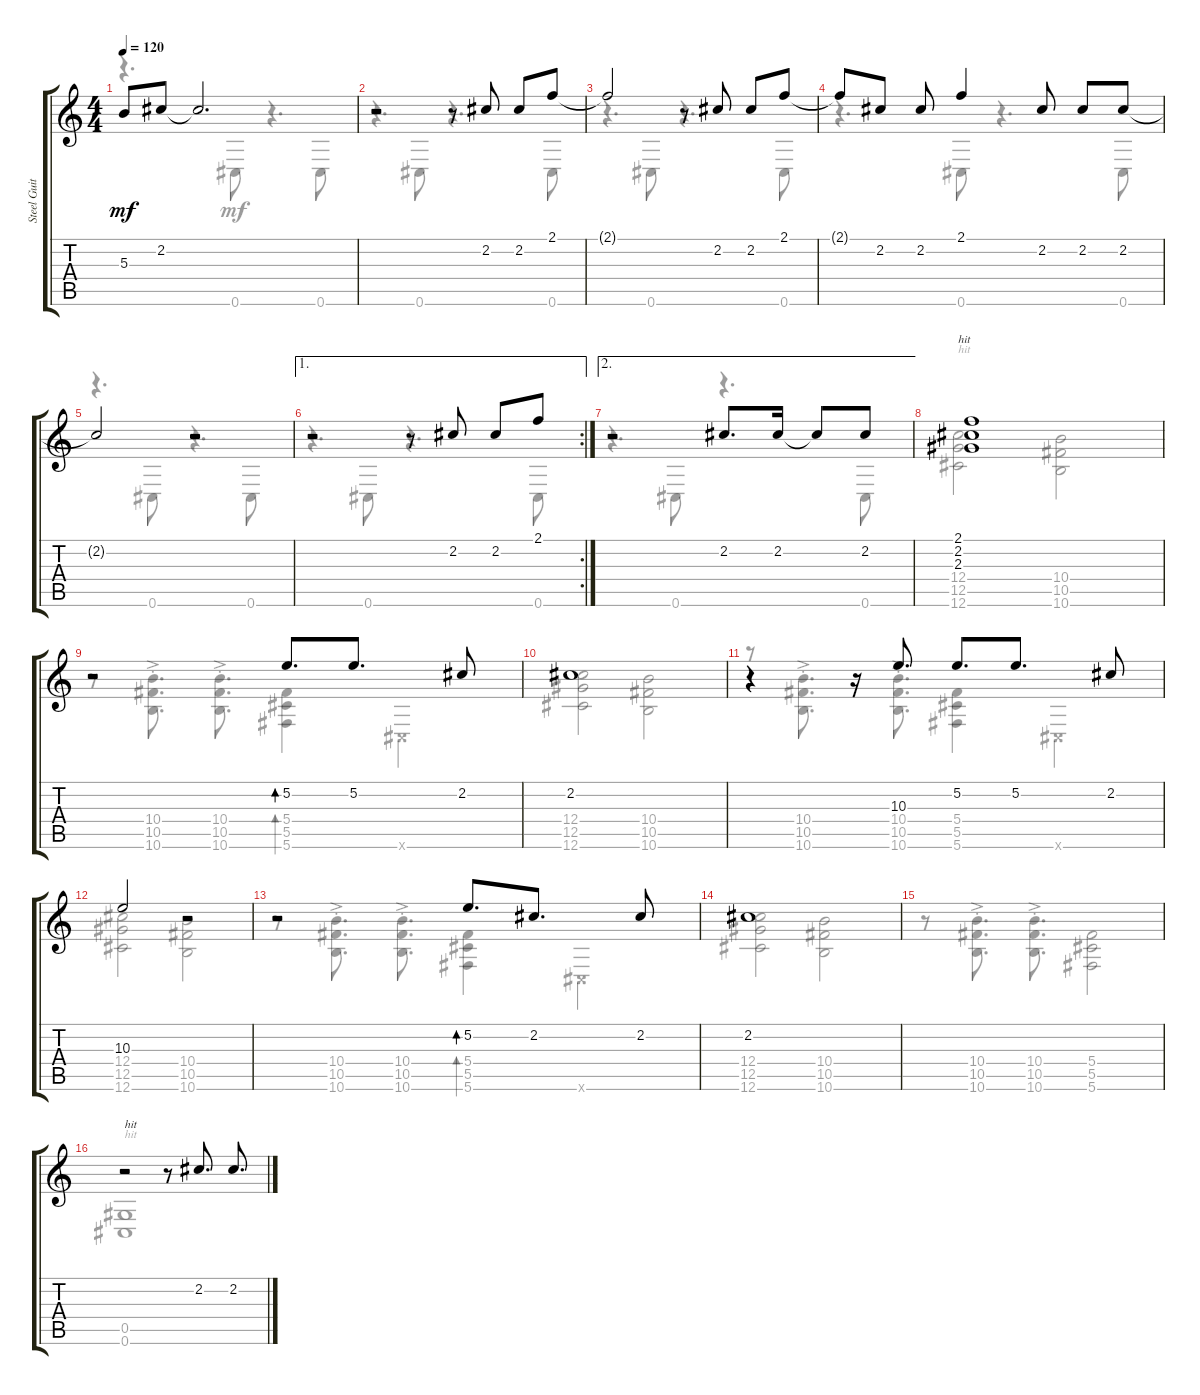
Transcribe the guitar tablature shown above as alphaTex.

\track ("Steel Guitar" "Steel Guit") {instrument acousticguitarsteel}
\staff {score tabs}
\tuning (Eb4 B3 Gb3 Db3 Ab2 Db2) {hide}
\voice
\ts (4 4)
\tempo 120
\clef g2
\ks c
5.3{t}.8{dy mf} 2.2.8 2.2{t}.2{d} |
r.2 r.8 2.2.8 2.2.8 2.1.8 |
2.1{t}.2 r.8 2.2.8 2.2.8 2.1.8 |
2.1{t}.8 2.2.8 2.2.8 2.1.4 2.2.8 2.2.8 2.2.8 |
2.2{t}.2 r.2 |
\ae 1
\rc 2
r.2 r.8 2.2.8 2.2.8 2.1.8 |
\ae 2
r.2 2.2.8{d} 2.2.16 2.2{t}.8 2.2.8 |
(2.1 2.2 2.3).1{txt "hit"} |
r.2 5.2.8{d bd 30} 5.2.8{d} 2.2.8 |
2.2.1 |
r.4 r.16 10.3.8{d} 5.2.8{d} 5.2.8{d} 2.2.8 |
10.3.2 r.2 |
r.2 5.2.8{d bd 30} 2.2.8{d} 2.2.8 |
2.2.1 |
|
r.2{txt "hit"} r.8 2.2.8{d} 2.2.8{d}
\voice
\clef g2
\ottava regular
\simile none
\ks c
r.4{d dy mf} 0.6.8 r.4{d} 0.6.8 |
r.4{d} 0.6.8 r.4{d} 0.6.8 |
r.4{d} 0.6.8 r.4{d} 0.6.8 |
r.4{d} 0.6.8 r.4{d} 0.6.8 |
r.4{d} 0.6.8 r.4{d} 0.6.8 |
r.4{d} 0.6.8 r.4{d} 0.6.8 |
r.4{d} 0.6.8 r.4{d} 0.6.8 |
(12.4 12.5 12.6).2{txt "hit"} (10.4 10.5 10.6).2 |
r.8 (10.4{ac st} 10.5 10.6).8{d} (10.4 10.5 10.6{ac st}).8{d} (5.4 5.5 5.6).4{bd 30} 0.6{x}.4 |
(12.4 12.5 12.6).2 (10.4 10.5 10.6).2 |
r.8 (10.4{ac st} 10.5 10.6).8{d} (10.4 10.5 10.6{ac st}).8{d} (5.4 5.5 5.6).4 0.6{x}.4 |
(12.4 12.5 12.6).2 (10.4 10.5 10.6).2 |
r.8 (10.4{ac st} 10.5 10.6).8{d} (10.4 10.5 10.6{ac st}).8{d} (5.4 5.5 5.6).4{bd 30} 0.6{x}.4 |
(12.4 12.5 12.6).2 (10.4 10.5 10.6).2 |
r.8 (10.4{ac st} 10.5 10.6).8{d} (10.4 10.5 10.6{ac st}).8{d} (5.4 5.5 5.6).2 |
(0.5 0.6).1{txt "hit"}
